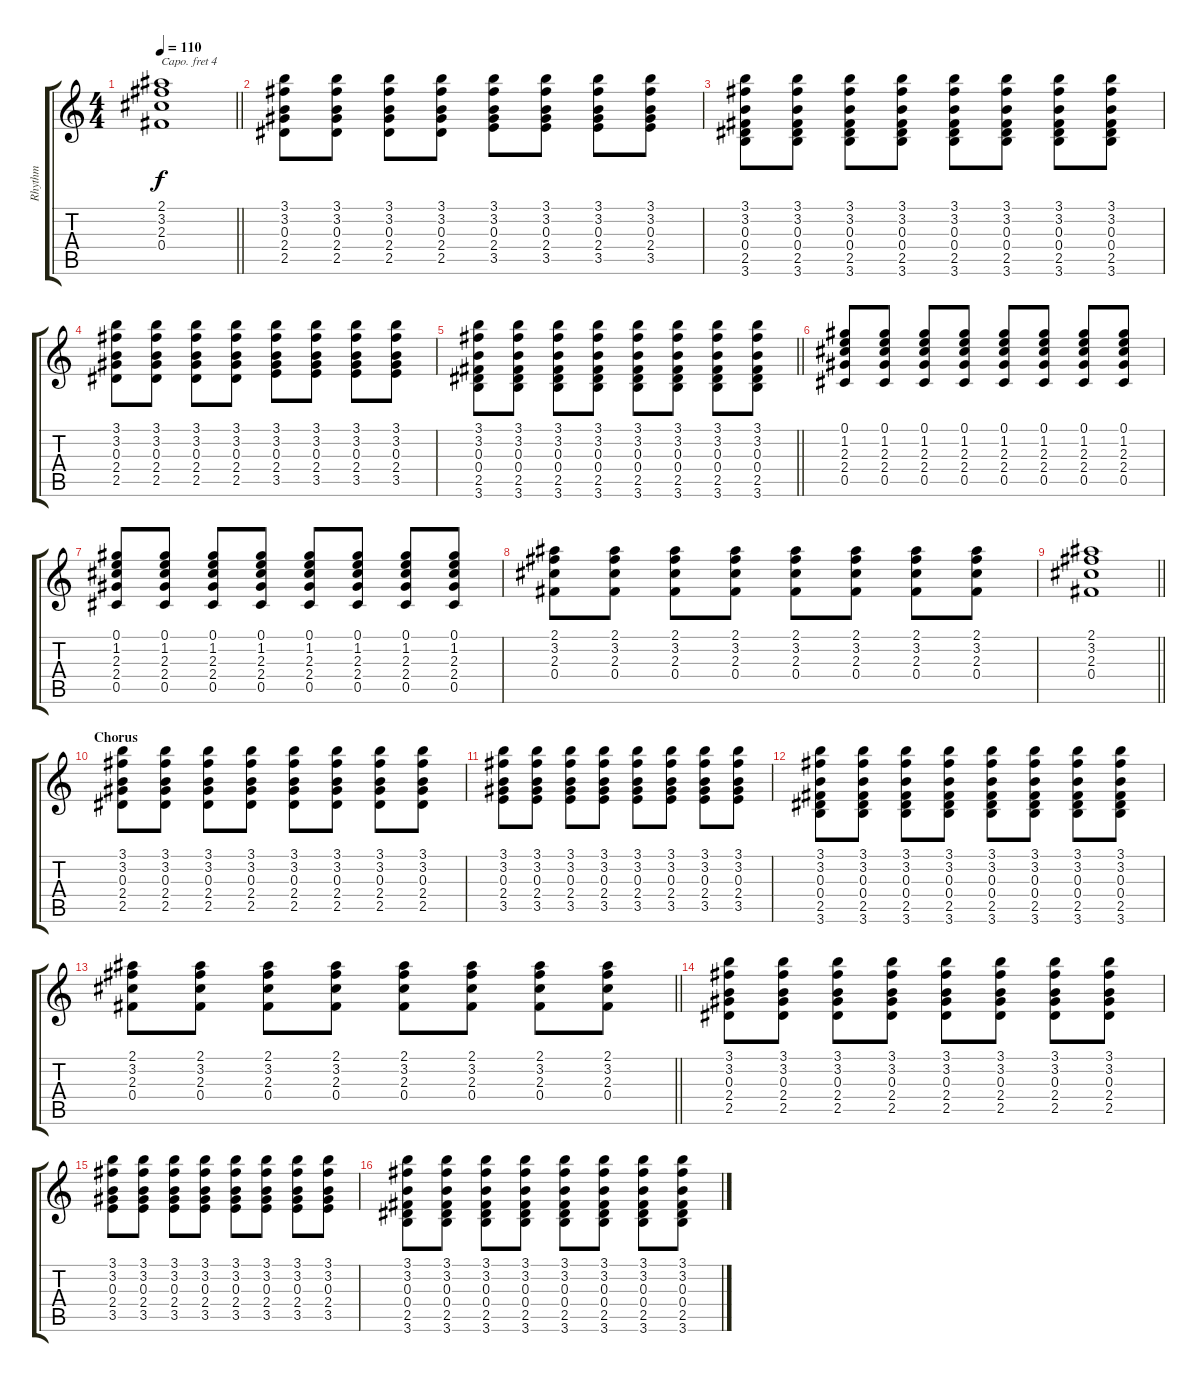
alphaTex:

\track ("Rhythm" "Rhythm") {instrument acousticguitarsteel}
\staff {score tabs}
\capo 4
\tuning (E4 B3 G3 D3 A2 E2) {hide}
\ts (4 4)
\tempo 110
\clef g2
\barLineRight lightlight
\ks c
(2.1 3.2 2.3 0.4).1{dy f} |
(3.1 3.2 0.3 2.4 2.5).8 (3.1 3.2 0.3 2.4 2.5).8 (3.1 3.2 0.3 2.4 2.5).8 (3.1 3.2 0.3 2.4 2.5).8 (3.1 3.2 0.3 2.4 3.5).8 (3.1 3.2 0.3 2.4 3.5).8 (3.1 3.2 0.3 2.4 3.5).8 (3.1 3.2 0.3 2.4 3.5).8 |
(3.1 3.2 0.3 0.4 2.5 3.6).8 (3.1 3.2 0.3 0.4 2.5 3.6).8 (3.1 3.2 0.3 0.4 2.5 3.6).8 (3.1 3.2 0.3 0.4 2.5 3.6).8 (3.1 3.2 0.3 0.4 2.5 3.6).8 (3.1 3.2 0.3 0.4 2.5 3.6).8 (3.1 3.2 0.3 0.4 2.5 3.6).8 (3.1 3.2 0.3 0.4 2.5 3.6).8 |
(3.1 3.2 0.3 2.4 2.5).8 (3.1 3.2 0.3 2.4 2.5).8 (3.1 3.2 0.3 2.4 2.5).8 (3.1 3.2 0.3 2.4 2.5).8 (3.1 3.2 0.3 2.4 3.5).8 (3.1 3.2 0.3 2.4 3.5).8 (3.1 3.2 0.3 2.4 3.5).8 (3.1 3.2 0.3 2.4 3.5).8 |
\barLineRight lightlight
(3.1 3.2 0.3 0.4 2.5 3.6).8 (3.1 3.2 0.3 0.4 2.5 3.6).8 (3.1 3.2 0.3 0.4 2.5 3.6).8 (3.1 3.2 0.3 0.4 2.5 3.6).8 (3.1 3.2 0.3 0.4 2.5 3.6).8 (3.1 3.2 0.3 0.4 2.5 3.6).8 (3.1 3.2 0.3 0.4 2.5 3.6).8 (3.1 3.2 0.3 0.4 2.5 3.6).8 |
(0.1 1.2 2.3 2.4 0.5).8 (0.1 1.2 2.3 2.4 0.5).8 (0.1 1.2 2.3 2.4 0.5).8 (0.1 1.2 2.3 2.4 0.5).8 (0.1 1.2 2.3 2.4 0.5).8 (0.1 1.2 2.3 2.4 0.5).8 (0.1 1.2 2.3 2.4 0.5).8 (0.1 1.2 2.3 2.4 0.5).8 |
(0.1 1.2 2.3 2.4 0.5).8 (0.1 1.2 2.3 2.4 0.5).8 (0.1 1.2 2.3 2.4 0.5).8 (0.1 1.2 2.3 2.4 0.5).8 (0.1 1.2 2.3 2.4 0.5).8 (0.1 1.2 2.3 2.4 0.5).8 (0.1 1.2 2.3 2.4 0.5).8 (0.1 1.2 2.3 2.4 0.5).8 |
(2.1 3.2 2.3 0.4).8 (2.1 3.2 2.3 0.4).8 (2.1 3.2 2.3 0.4).8 (2.1 3.2 2.3 0.4).8 (2.1 3.2 2.3 0.4).8 (2.1 3.2 2.3 0.4).8 (2.1 3.2 2.3 0.4).8 (2.1 3.2 2.3 0.4).8 |
\barLineRight lightlight
(2.1 3.2 2.3 0.4).1 |
\section ("" "Chorus")
(3.1 3.2 0.3 2.4 2.5).8 (3.1 3.2 0.3 2.4 2.5).8 (3.1 3.2 0.3 2.4 2.5).8 (3.1 3.2 0.3 2.4 2.5).8 (3.1 3.2 0.3 2.4 2.5).8 (3.1 3.2 0.3 2.4 2.5).8 (3.1 3.2 0.3 2.4 2.5).8 (3.1 3.2 0.3 2.4 2.5).8 |
(3.1 3.2 0.3 2.4 3.5).8 (3.1 3.2 0.3 2.4 3.5).8 (3.1 3.2 0.3 2.4 3.5).8 (3.1 3.2 0.3 2.4 3.5).8 (3.1 3.2 0.3 2.4 3.5).8 (3.1 3.2 0.3 2.4 3.5).8 (3.1 3.2 0.3 2.4 3.5).8 (3.1 3.2 0.3 2.4 3.5).8 |
(3.1 3.2 0.3 0.4 2.5 3.6).8 (3.1 3.2 0.3 0.4 2.5 3.6).8 (3.1 3.2 0.3 0.4 2.5 3.6).8 (3.1 3.2 0.3 0.4 2.5 3.6).8 (3.1 3.2 0.3 0.4 2.5 3.6).8 (3.1 3.2 0.3 0.4 2.5 3.6).8 (3.1 3.2 0.3 0.4 2.5 3.6).8 (3.1 3.2 0.3 0.4 2.5 3.6).8 |
\barLineRight lightlight
(2.1 3.2 2.3 0.4).8 (2.1 3.2 2.3 0.4).8 (2.1 3.2 2.3 0.4).8 (2.1 3.2 2.3 0.4).8 (2.1 3.2 2.3 0.4).8 (2.1 3.2 2.3 0.4).8 (2.1 3.2 2.3 0.4).8 (2.1 3.2 2.3 0.4).8 |
(3.1 3.2 0.3 2.4 2.5).8 (3.1 3.2 0.3 2.4 2.5).8 (3.1 3.2 0.3 2.4 2.5).8 (3.1 3.2 0.3 2.4 2.5).8 (3.1 3.2 0.3 2.4 2.5).8 (3.1 3.2 0.3 2.4 2.5).8 (3.1 3.2 0.3 2.4 2.5).8 (3.1 3.2 0.3 2.4 2.5).8 |
(3.1 3.2 0.3 2.4 3.5).8 (3.1 3.2 0.3 2.4 3.5).8 (3.1 3.2 0.3 2.4 3.5).8 (3.1 3.2 0.3 2.4 3.5).8 (3.1 3.2 0.3 2.4 3.5).8 (3.1 3.2 0.3 2.4 3.5).8 (3.1 3.2 0.3 2.4 3.5).8 (3.1 3.2 0.3 2.4 3.5).8 |
(3.1 3.2 0.3 0.4 2.5 3.6).8 (3.1 3.2 0.3 0.4 2.5 3.6).8 (3.1 3.2 0.3 0.4 2.5 3.6).8 (3.1 3.2 0.3 0.4 2.5 3.6).8 (3.1 3.2 0.3 0.4 2.5 3.6).8 (3.1 3.2 0.3 0.4 2.5 3.6).8 (3.1 3.2 0.3 0.4 2.5 3.6).8 (3.1 3.2 0.3 0.4 2.5 3.6).8
